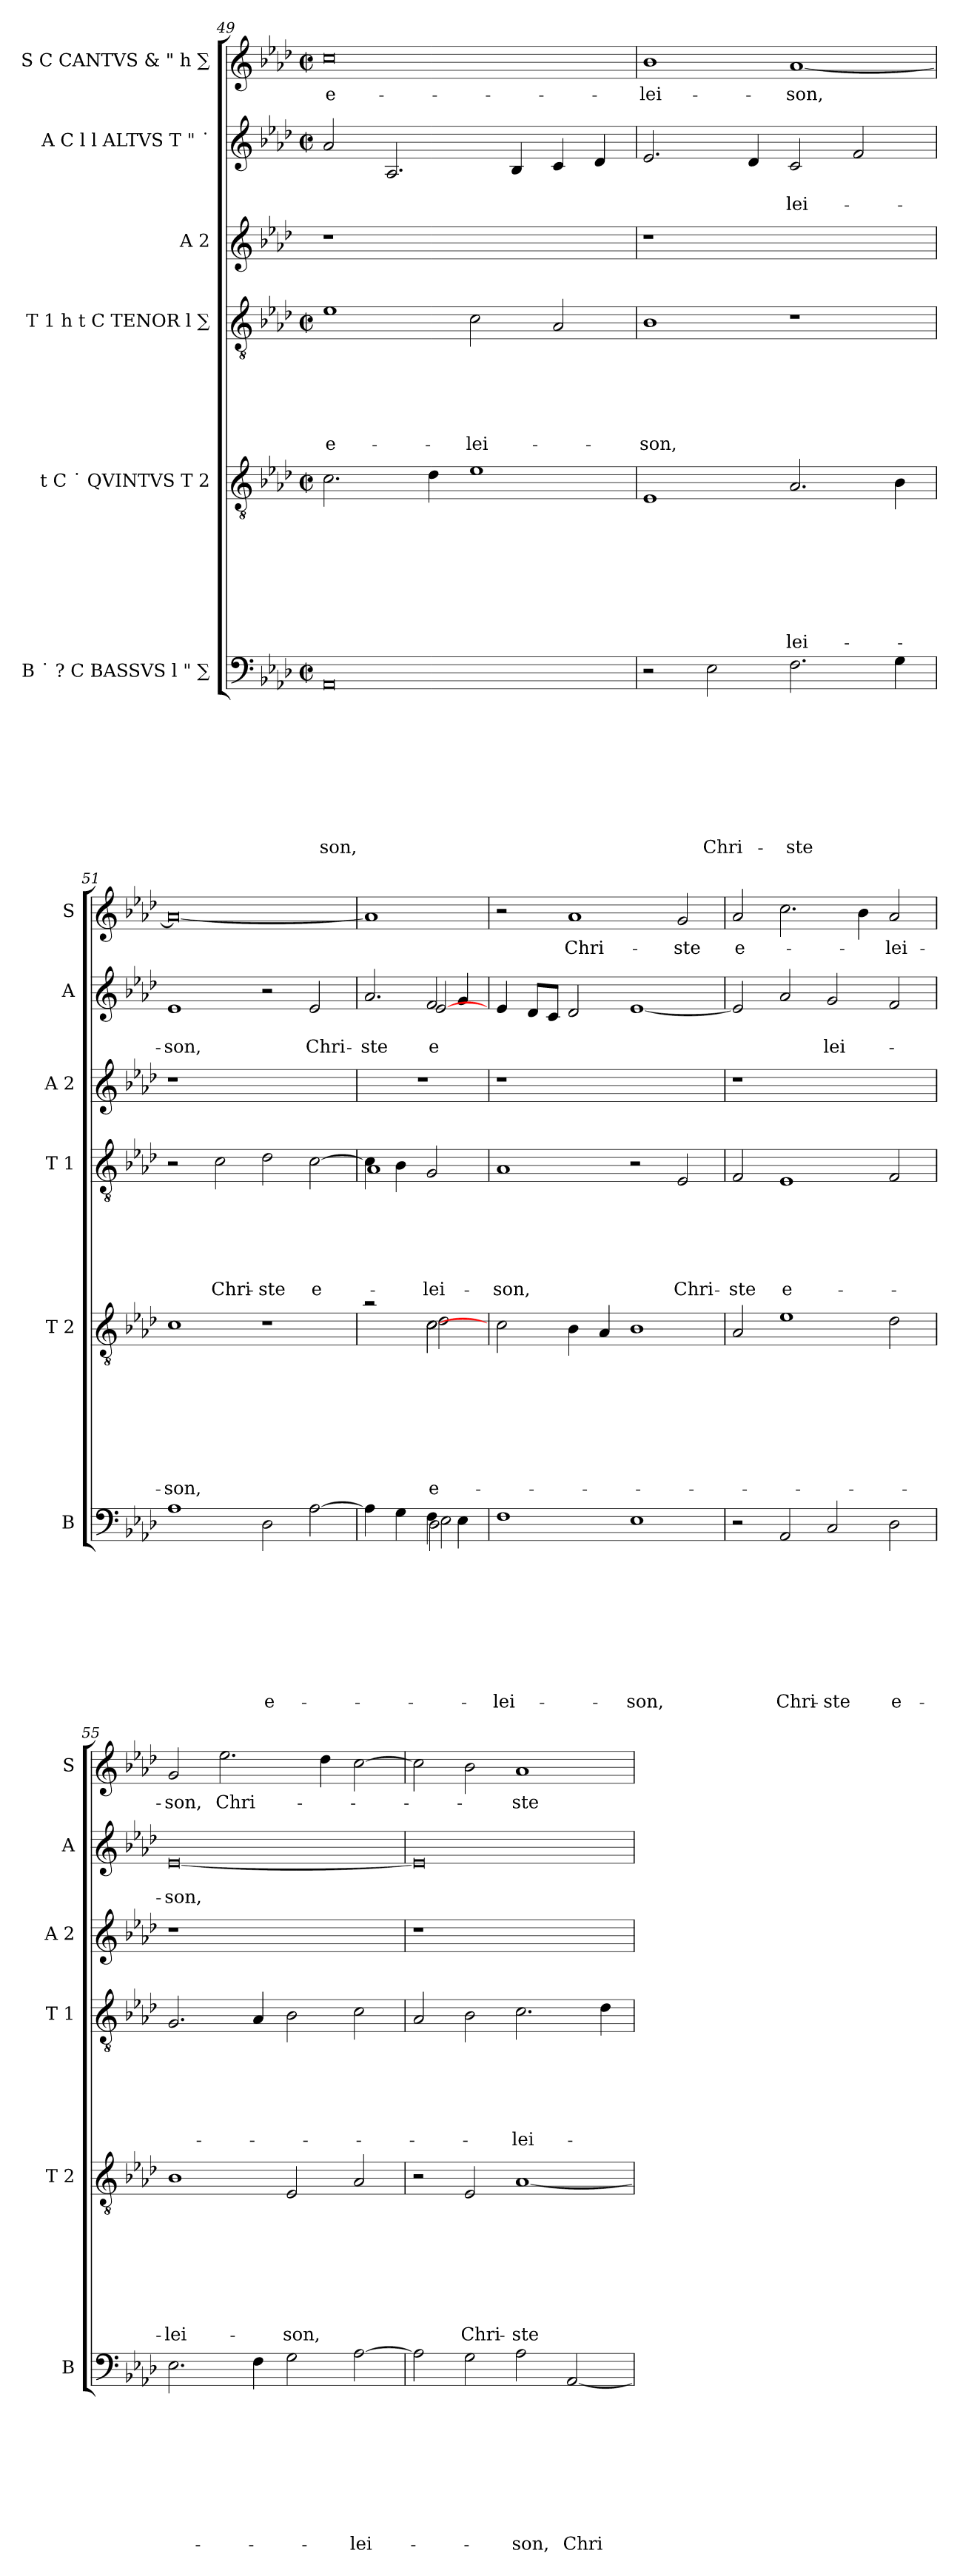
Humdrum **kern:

**kern	**text	**text	**text	**text	**text	**text	**text	**text	**text	**kern	**text	**text	**text	**text	**text	**text	**text	**text	**kern	**text	**text	**text	**text	**text	**text	**kern	**kern	**text	**text	**kern	**text
*part6	*part6	*part6	*part6	*part6	*part6	*part6	*part6	*part6	*part6	*part5	*part5	*part5	*part5	*part5	*part5	*part5	*part5	*part5	*part4	*part4	*part4	*part4	*part4	*part4	*part4	*part3	*part2	*part2	*part2	*part1	*part1
*staff6	*staff6	*staff6	*staff6	*staff6	*staff6	*staff6	*staff6	*staff6	*staff6	*staff5	*staff5	*staff5	*staff5	*staff5	*staff5	*staff5	*staff5	*staff5	*staff4	*staff4	*staff4	*staff4	*staff4	*staff4	*staff4	*staff3	*staff2	*staff2	*staff2	*staff1	*staff1
*I"B ˙ ? C BASSVS l " ∑	*	*	*	*	*	*	*	*	*	*I"t C ˙ QVINTVS T 2	*	*	*	*	*	*	*	*	*I"T 1 h t C TENOR l ∑	*	*	*	*	*	*	*I"A 2	*I"A C l l ALTVS T " ˙	*	*	*I"S C CANTVS & " h ∑	*
*I'B	*	*	*	*	*	*	*	*	*	*I'T 2	*	*	*	*	*	*	*	*	*I'T 1	*	*	*	*	*	*	*I'A 2	*I'A	*	*	*I'S	*
!!LO:LB:g=z
*clefF4	*	*	*	*	*	*	*	*	*	*clefGv2	*	*	*	*	*	*	*	*	*clefGv2	*	*	*	*	*	*	*clefG2	*clefG2	*	*	*clefG2	*
*k[b-e-a-d-]	*	*	*	*	*	*	*	*	*	*k[b-e-a-d-]	*	*	*	*	*	*	*	*	*k[b-e-a-d-]	*	*	*	*	*	*	*k[b-e-a-d-]	*k[b-e-a-d-]	*	*	*k[b-e-a-d-]	*
*A-:	*	*	*	*	*	*	*	*	*	*A-:	*	*	*	*	*	*	*	*	*A-:	*	*	*	*	*	*	*A-:	*A-:	*	*	*A-:	*
*M2/2	*	*	*	*	*	*	*	*	*	*M2/2	*	*	*	*	*	*	*	*	*M2/2	*	*	*	*	*	*	*	*M2/2	*	*	*M2/2	*
*met(c|)	*	*	*	*	*	*	*	*	*	*met(c|)	*	*	*	*	*	*	*	*	*met(c|)	*	*	*	*	*	*	*	*met(c|)	*	*	*met(c|)	*
=49	=49	=49	=49	=49	=49	=49	=49	=49	=49	=49	=49	=49	=49	=49	=49	=49	=49	=49	=49	=49	=49	=49	=49	=49	=49	=49	=49	=49	=49	=49	=49
!	!	!	!	!	!	!	!	!	!LO:LY:b	!	!	!	!	!	!	!	!	!	!	!	!	!	!	!	!LO:LY:b:rj	!	!	!	!	!	!LO:LY:b:rj
0AA-	.	.	.	.	.	.	.	.	-son,	2.c\	.	.	.	.	.	.	.	.	1e-	.	.	.	.	.	e-	1r	2a-/	.	.	0cc	e-
.	.	.	.	.	.	.	.	.	.	.	.	.	.	.	.	.	.	.	.	.	.	.	.	.	.	.	2.A-/	.	.	.	.
.	.	.	.	.	.	.	.	.	.	4d-\	.	.	.	.	.	.	.	.	.	.	.	.	.	.	.	.	.	.	.	.	.
!	!	!	!	!	!	!	!	!	!	!	!	!	!	!	!	!	!	!	!	!	!	!	!	!	!LO:LY:b	!	!	!	!	!	!
.	.	.	.	.	.	.	.	.	.	1e-	.	.	.	.	.	.	.	.	2c\	.	.	.	.	.	-lei-	1ryy	.	.	.	.	.
.	.	.	.	.	.	.	.	.	.	.	.	.	.	.	.	.	.	.	.	.	.	.	.	.	.	.	4B-/	.	.	.	.
.	.	.	.	.	.	.	.	.	.	.	.	.	.	.	.	.	.	.	2A-/	.	.	.	.	.	.	.	4c/	.	.	.	.
.	.	.	.	.	.	.	.	.	.	.	.	.	.	.	.	.	.	.	.	.	.	.	.	.	.	.	4d-/	.	.	.	.
=50	=50	=50	=50	=50	=50	=50	=50	=50	=50	=50	=50	=50	=50	=50	=50	=50	=50	=50	=50	=50	=50	=50	=50	=50	=50	=50	=50	=50	=50	=50	=50
!	!	!	!	!	!	!	!	!	!	!	!	!	!	!	!	!	!	!	!	!	!	!	!	!	!LO:LY:b	!	!	!	!	!	!LO:LY:b
2r	.	.	.	.	.	.	.	.	.	1E-	.	.	.	.	.	.	.	.	1B-	.	.	.	.	.	-son,	1r	2.e-/	.	.	1b-	-lei-
!	!	!	!	!	!	!	!	!	!LO:LY:b	!	!	!	!	!	!	!	!	!	!	!	!	!	!	!	!	!	!	!	!	!	!
2E-\	.	.	.	.	.	.	.	.	Chri-	.	.	.	.	.	.	.	.	.	.	.	.	.	.	.	.	.	.	.	.	.	.
.	.	.	.	.	.	.	.	.	.	.	.	.	.	.	.	.	.	.	.	.	.	.	.	.	.	.	4d-/	.	.	.	.
!	!	!	!	!	!	!	!	!	!LO:LY:b	!	!	!	!	!	!	!	!	!LO:LY:b	!	!	!	!	!	!	!	!	!	!	!LO:LY:b	!	!LO:LY:b
2.F\	.	.	.	.	.	.	.	.	-ste	2.A-/	.	.	.	.	.	.	.	-lei-	1r	.	.	.	.	.	.	1ryy	2c/	.	-lei-	[<1a-	-son,
.	.	.	.	.	.	.	.	.	.	.	.	.	.	.	.	.	.	.	.	.	.	.	.	.	.	.	2f/	.	.	.	.
4G\	.	.	.	.	.	.	.	.	.	4B-\	.	.	.	.	.	.	.	.	.	.	.	.	.	.	.	.	.	.	.	.	.
=51	=51	=51	=51	=51	=51	=51	=51	=51	=51	=51	=51	=51	=51	=51	=51	=51	=51	=51	=51	=51	=51	=51	=51	=51	=51	=51	=51	=51	=51	=51	=51
!	!	!	!	!	!	!	!	!	!	!	!	!	!	!	!	!	!	!LO:LY:b	!	!	!	!	!	!	!	!	!	!	!LO:LY:b	!	!
1A-	.	.	.	.	.	.	.	.	.	1c	.	.	.	.	.	.	.	-son,	2r	.	.	.	.	.	.	1r	1e-	.	-son,	0a-_	.
!	!	!	!	!	!	!	!	!	!	!	!	!	!	!	!	!	!	!	!	!	!	!	!	!	!LO:LY:b	!	!	!	!	!	!
.	.	.	.	.	.	.	.	.	.	.	.	.	.	.	.	.	.	.	2c\	.	.	.	.	.	Chri-	.	.	.	.	.	.
!	!	!	!	!	!	!	!	!	!LO:LY:b	!	!	!	!	!	!	!	!	!	!	!	!	!	!	!	!LO:LY:b	!	!	!	!	!	!
2D-\	.	.	.	.	.	.	.	.	e-	1r	.	.	.	.	.	.	.	.	2d-\	.	.	.	.	.	-ste	1ryy	2r	.	.	.	.
!	!	!	!	!	!	!	!	!	!	!	!	!	!	!	!	!	!	!	!	!	!	!	!	!	!LO:LY:b	!	!	!	!LO:LY:b	!	!
[>2A-\	.	.	.	.	.	.	.	.	.	.	.	.	.	.	.	.	.	.	[>2c\	.	.	.	.	.	e-	.	2e-/	.	Chri-	.	.
=52	=52	=52	=52	=52	=52	=52	=52	=52	=52	=52	=52	=52	=52	=52	=52	=52	=52	=52	=52	=52	=52	=52	=52	=52	=52	=52	=52	=52	=52	=52	=52
*^	*	*	*	*	*	*	*	*	*	*^	*	*	*	*	*	*	*	*	*^	*	*	*	*	*	*	*	*	*	*	*	*
*	*^	*	*	*	*	*	*	*	*	*	*	*^	*	*	*	*	*	*	*	*	*	*	*	*	*	*	*	*	*	*	*	*	*	*
!	!	!	!	!	!	!	!	!	!	!	!	!	!	!	!	!	!	!	!	!	!	!	!	!	!	!	!	!	!	!	!	!	!	!LO:LY:b	!	!
*	*	*	*	*	*	*	*	*	*	*	*	*	*	*	*	*	*	*	*	*	*	*	*	*	*	*	*	*	*	*	*	*^	*	*	*	*
*	*	*	*	*	*	*	*	*	*	*	*	*	*	*	*	*	*	*	*	*	*	*	*	*	*	*	*	*	*	*	*	*	*^	*	*	*	*
4A-\]	2ryy	2ryy	.	.	.	.	.	.	.	.	.	2ra	2ryy	2ryy	.	.	.	.	.	.	.	.	4c\]	1A-	.	.	.	.	.	.	1r	2.a-/	2ryy	2ryy	.	-ste	1a-]	.
4G\	.	.	.	.	.	.	.	.	.	.	.	.	.	.	.	.	.	.	.	.	.	.	4B-\	.	.	.	.	.	.	.	.	.	.	.	.	.	.	.
!	!	!	!	!	!	!	!	!	!	!	!	!	!	!	!	!	!	!	!	!	!	!LO:LY:b	!	!	!	!	!	!	!	!	!	!	!	!	!	!	!	!
!	!	!	!	!	!	!	!	!	!	!	!	!	!	!	!	!	!	!	!	!	!	!LO:LY:b	!	!	!	!	!	!	!	!	!	!	!	!	!	!	!	!
!	!	!	!	!	!	!	!	!	!	!	!	!	!	!	!	!	!	!	!	!	!	!LO:LY:b	!	!	!	!	!	!	!	!LO:LY:b	!	!	!	!	!	!LO:LY:b	!	!
4F\	2D-\	2E-\	.	.	.	.	.	.	.	.	.	2c\	2d-\	[>2c\	.	.	.	.	.	.	.	e-	2G/	.	.	.	.	.	.	-lei-	.	.	2f/	[<2e-/	.	e-	.	.
4E-\	.	.	.	.	.	.	.	.	.	.	.	.	.	.	.	.	.	.	.	.	.	.	.	.	.	.	.	.	.	.	.	4g/	.	.	.	.	.	.
*v	*v	*v	*	*	*	*	*	*	*	*	*	*	*	*	*	*	*	*	*	*	*	*	*v	*v	*	*	*	*	*	*	*	*v	*v	*v	*	*	*	*
*	*	*	*	*	*	*	*	*	*	*v	*v	*v	*	*	*	*	*	*	*	*	*	*	*	*	*	*	*	*	*	*	*	*	*
=53	=53	=53	=53	=53	=53	=53	=53	=53	=53	=53	=53	=53	=53	=53	=53	=53	=53	=53	=53	=53	=53	=53	=53	=53	=53	=53	=53	=53	=53	=53	=53
!	!	!	!	!	!	!	!	!	!LO:LY:b	!	!	!	!	!	!	!	!	!	!	!	!	!	!	!	!LO:LY:b	!	!	!	!	!	!
1F	.	.	.	.	.	.	.	.	-lei-	2c\	.	.	.	.	.	.	.	.	1A-	.	.	.	.	.	-son,	1r	4e-/	.	.	2r	.
.	.	.	.	.	.	.	.	.	.	.	.	.	.	.	.	.	.	.	.	.	.	.	.	.	.	.	8d-/L	.	.	.	.
.	.	.	.	.	.	.	.	.	.	.	.	.	.	.	.	.	.	.	.	.	.	.	.	.	.	.	8c/J	.	.	.	.
!	!	!	!	!	!	!	!	!	!	!	!	!	!	!	!	!	!	!	!	!	!	!	!	!	!	!	!	!	!	!	!LO:LY:b
.	.	.	.	.	.	.	.	.	.	4B-\	.	.	.	.	.	.	.	.	.	.	.	.	.	.	.	.	2d-/	.	.	1a-	Chri-
.	.	.	.	.	.	.	.	.	.	4A-/	.	.	.	.	.	.	.	.	.	.	.	.	.	.	.	.	.	.	.	.	.
!	!	!	!	!	!	!	!	!	!LO:LY:b	!	!	!	!	!	!	!	!	!	!	!	!	!	!	!	!	!	!	!	!	!	!
1E-	.	.	.	.	.	.	.	.	-son,	1B-	.	.	.	.	.	.	.	.	2r	.	.	.	.	.	.	1ryy	[<1e-	.	.	.	.
!	!	!	!	!	!	!	!	!	!	!	!	!	!	!	!	!	!	!	!	!	!	!	!	!	!LO:LY:b	!	!	!	!	!	!LO:LY:b
.	.	.	.	.	.	.	.	.	.	.	.	.	.	.	.	.	.	.	2E-/	.	.	.	.	.	Chri-	.	.	.	.	2g/	-ste
!!LO:LB:g=z
=54	=54	=54	=54	=54	=54	=54	=54	=54	=54	=54	=54	=54	=54	=54	=54	=54	=54	=54	=54	=54	=54	=54	=54	=54	=54	=54	=54	=54	=54	=54	=54
!	!	!	!	!	!	!	!	!	!	!	!	!	!	!	!	!	!	!	!	!	!	!	!	!	!LO:LY:b	!	!	!	!	!	!LO:LY:b
2r	.	.	.	.	.	.	.	.	.	2A-/	.	.	.	.	.	.	.	.	2F/	.	.	.	.	.	-ste	1r	2e-/]	.	.	2a-/	e-
!	!	!	!	!	!	!	!	!	!LO:LY:b	!	!	!	!	!	!	!	!	!	!	!	!	!	!	!	!LO:LY:b:rj	!	!	!	!	!	!
2AA-/	.	.	.	.	.	.	.	.	Chri-	1e-	.	.	.	.	.	.	.	.	1E-	.	.	.	.	.	e-	.	2a-/	.	.	2.cc\	.
!	!	!	!	!	!	!	!	!	!LO:LY:b	!	!	!	!	!	!	!	!	!	!	!	!	!	!	!	!	!	!	!	!LO:LY:b	!	!
2C/	.	.	.	.	.	.	.	.	-ste	.	.	.	.	.	.	.	.	.	.	.	.	.	.	.	.	1ryy	2g/	.	-lei-	.	.
.	.	.	.	.	.	.	.	.	.	.	.	.	.	.	.	.	.	.	.	.	.	.	.	.	.	.	.	.	.	4b-\	.
!	!	!	!	!	!	!	!	!	!LO:LY:b	!	!	!	!	!	!	!	!	!	!	!	!	!	!	!	!	!	!	!	!	!	!LO:LY:b
2D-\	.	.	.	.	.	.	.	.	e-	2d-\	.	.	.	.	.	.	.	.	2F/	.	.	.	.	.	.	.	2f/	.	.	2a-/	-lei-
=55	=55	=55	=55	=55	=55	=55	=55	=55	=55	=55	=55	=55	=55	=55	=55	=55	=55	=55	=55	=55	=55	=55	=55	=55	=55	=55	=55	=55	=55	=55	=55
!	!	!	!	!	!	!	!	!	!	!	!	!	!	!	!	!	!	!LO:LY:b	!	!	!	!	!	!	!	!	!	!	!LO:LY:b	!	!LO:LY:b
2.E-\	.	.	.	.	.	.	.	.	.	1B-	.	.	.	.	.	.	.	-lei-	2.G/	.	.	.	.	.	.	1r	[<0e-	.	-son,	2g/	-son,
!	!	!	!	!	!	!	!	!	!	!	!	!	!	!	!	!	!	!	!	!	!	!	!	!	!	!	!	!	!	!	!LO:LY:b
.	.	.	.	.	.	.	.	.	.	.	.	.	.	.	.	.	.	.	.	.	.	.	.	.	.	.	.	.	.	2.ee-\	Chri-
4F\	.	.	.	.	.	.	.	.	.	.	.	.	.	.	.	.	.	.	4A-/	.	.	.	.	.	.	.	.	.	.	.	.
!	!	!	!	!	!	!	!	!	!	!	!	!	!	!	!	!	!	!LO:LY:b	!	!	!	!	!	!	!	!	!	!	!	!	!
2G\	.	.	.	.	.	.	.	.	.	2E-/	.	.	.	.	.	.	.	-son,	2B-\	.	.	.	.	.	.	1ryy	.	.	.	.	.
.	.	.	.	.	.	.	.	.	.	.	.	.	.	.	.	.	.	.	.	.	.	.	.	.	.	.	.	.	.	4dd-\	.
!	!	!	!	!	!	!	!	!	!LO:LY:b	!	!	!	!	!	!	!	!	!	!	!	!	!	!	!	!	!	!	!	!	!	!
[>2A-\	.	.	.	.	.	.	.	.	-lei-	2A-/	.	.	.	.	.	.	.	.	2c\	.	.	.	.	.	.	.	.	.	.	[>2cc\	.
=56	=56	=56	=56	=56	=56	=56	=56	=56	=56	=56	=56	=56	=56	=56	=56	=56	=56	=56	=56	=56	=56	=56	=56	=56	=56	=56	=56	=56	=56	=56	=56
2A-\]	.	.	.	.	.	.	.	.	.	2r	.	.	.	.	.	.	.	.	2A-/	.	.	.	.	.	.	1r	0e-]	.	.	2cc\]	.
!	!	!	!	!	!	!	!	!	!	!	!	!	!	!	!	!	!	!LO:LY:b	!	!	!	!	!	!	!	!	!	!	!	!	!
2G\	.	.	.	.	.	.	.	.	.	2E-/	.	.	.	.	.	.	.	Chri-	2B-\	.	.	.	.	.	.	.	.	.	.	2b-\	.
!	!	!	!	!	!	!	!	!	!LO:LY:b	!	!	!	!	!	!	!	!	!LO:LY:b	!	!	!	!	!	!	!LO:LY:b	!	!	!	!	!	!LO:LY:b
2A-\	.	.	.	.	.	.	.	.	-son,	[<1A-	.	.	.	.	.	.	.	-ste	2.c\	.	.	.	.	.	-lei-	1ryy	.	.	.	1a-	-ste
!	!	!	!	!	!	!	!	!	!LO:LY:b	!	!	!	!	!	!	!	!	!	!	!	!	!	!	!	!	!	!	!	!	!	!
[<2AA-/	.	.	.	.	.	.	.	.	Chri-	.	.	.	.	.	.	.	.	.	.	.	.	.	.	.	.	.	.	.	.	.	.
.	.	.	.	.	.	.	.	.	.	.	.	.	.	.	.	.	.	.	4d-\	.	.	.	.	.	.	.	.	.	.	.	.
=	=	=	=	=	=	=	=	=	=	=	=	=	=	=	=	=	=	=	=	=	=	=	=	=	=	=	=	=	=	=	=
*-	*-	*-	*-	*-	*-	*-	*-	*-	*-	*-	*-	*-	*-	*-	*-	*-	*-	*-	*-	*-	*-	*-	*-	*-	*-	*-	*-	*-	*-	*-	*-
